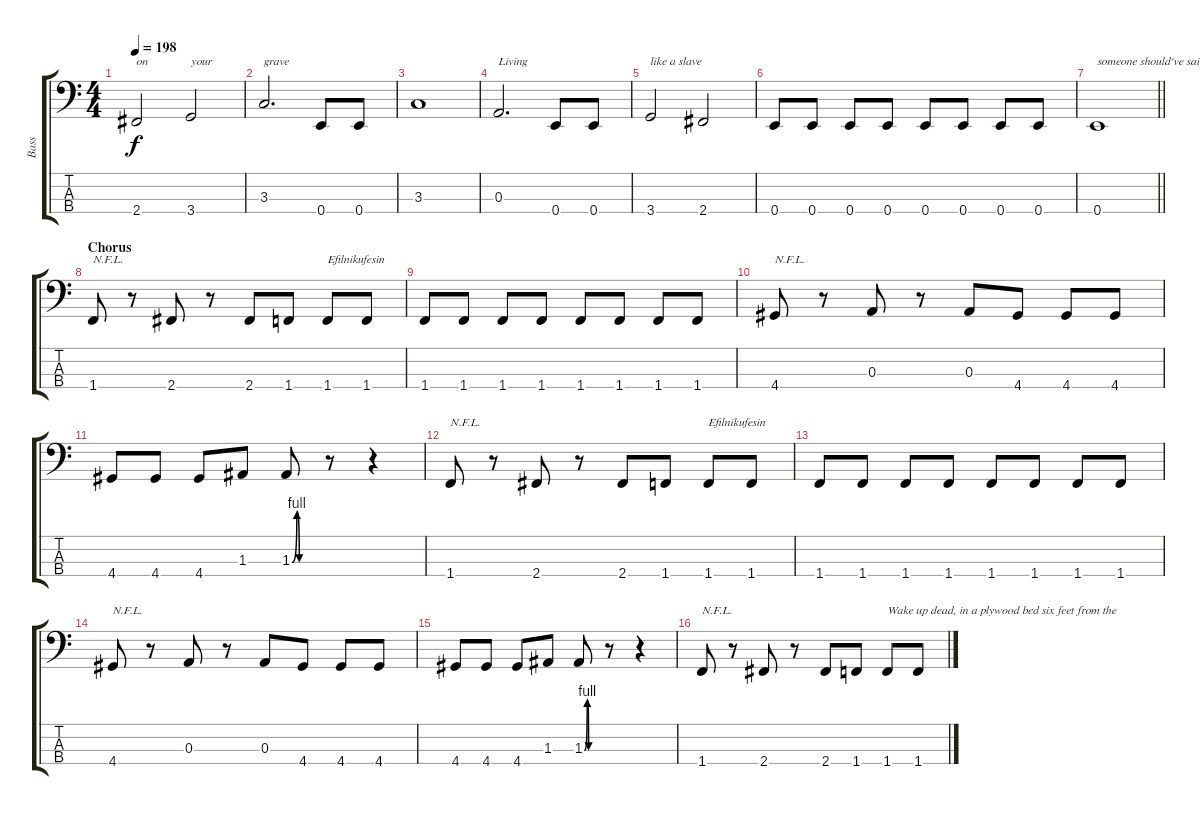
\track ("Bass" "Bass") {instrument electricbassfinger}
\staff {score tabs}
\tuning (G2 D2 A1 E1) {hide}
\ts (4 4)
\tempo 198
\clef f4
\ks c
2.4.2{txt "on " dy f} 3.4.2{txt "your "} |
3.3.2{d txt "grave"} 0.4.8 0.4.8 |
3.3.1 |
0.3.2{d txt "Living "} 0.4.8 0.4.8 |
3.4.2{txt "like a slave"} 2.4.2 |
0.4.8 0.4.8 0.4.8 0.4.8 0.4.8 0.4.8 0.4.8 0.4.8 |
\barLineRight lightlight
0.4.1{txt "someone should've said..."} |
\section ("" "Chorus")
1.4.8{txt "N.F.L."} r.8 2.4.8 r.8 2.4.8 1.4.8 1.4.8{txt "Efilnikufesin"} 1.4.8 |
1.4.8 1.4.8 1.4.8 1.4.8 1.4.8 1.4.8 1.4.8 1.4.8 |
4.4.8{txt "N.F.L."} r.8 0.3.8 r.8 0.3.8 4.4.8 4.4.8 4.4.8 |
4.4.8 4.4.8 4.4.8 1.3.8 1.3{be (custom 0 0 10 4 15 0 30 0 60 0)}.8 r.8 r.4 |
1.4.8{txt "N.F.L."} r.8 2.4.8 r.8 2.4.8 1.4.8 1.4.8{txt "Efilnikufesin"} 1.4.8 |
1.4.8 1.4.8 1.4.8 1.4.8 1.4.8 1.4.8 1.4.8 1.4.8 |
4.4.8{txt "N.F.L."} r.8 0.3.8 r.8 0.3.8 4.4.8 4.4.8 4.4.8 |
4.4.8 4.4.8 4.4.8 1.3.8 1.3{be (custom 0 0 10 4 15 0 30 0 60 0)}.8 r.8 r.4 |
1.4.8{txt "N.F.L."} r.8 2.4.8 r.8 2.4.8 1.4.8 1.4.8{txt "Wake up dead, in a plywood bed six feet from the"} 1.4.8
